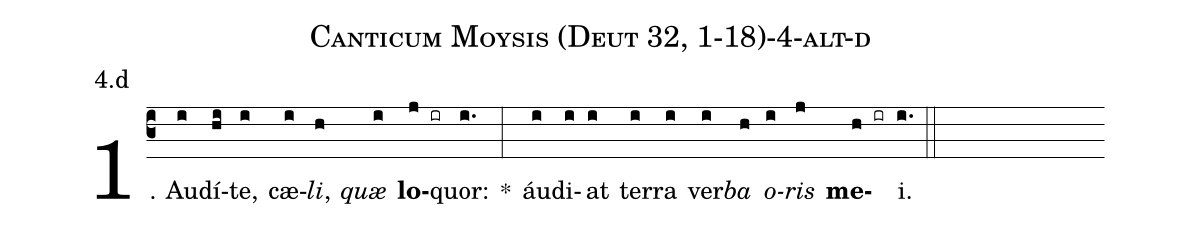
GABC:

name: Canticum Moysis (Deut 32, 1-18)-4-alt-d;
annotation: 4.d;
%%
(c3)1. Au(i)dí(hi)te,(i) cæ(i)<i>li</i>,(h) <i>quæ</i>(i) <b>lo</b>(j ir)quor:(i.) *(:) áu(i)di(i)at(i) ter(i)ra(i) ver(i)<i>ba</i>(h) <i>o</i>(i)<i>ris</i>(j) <b>me</b>(h ir)i.(i.) (::)
